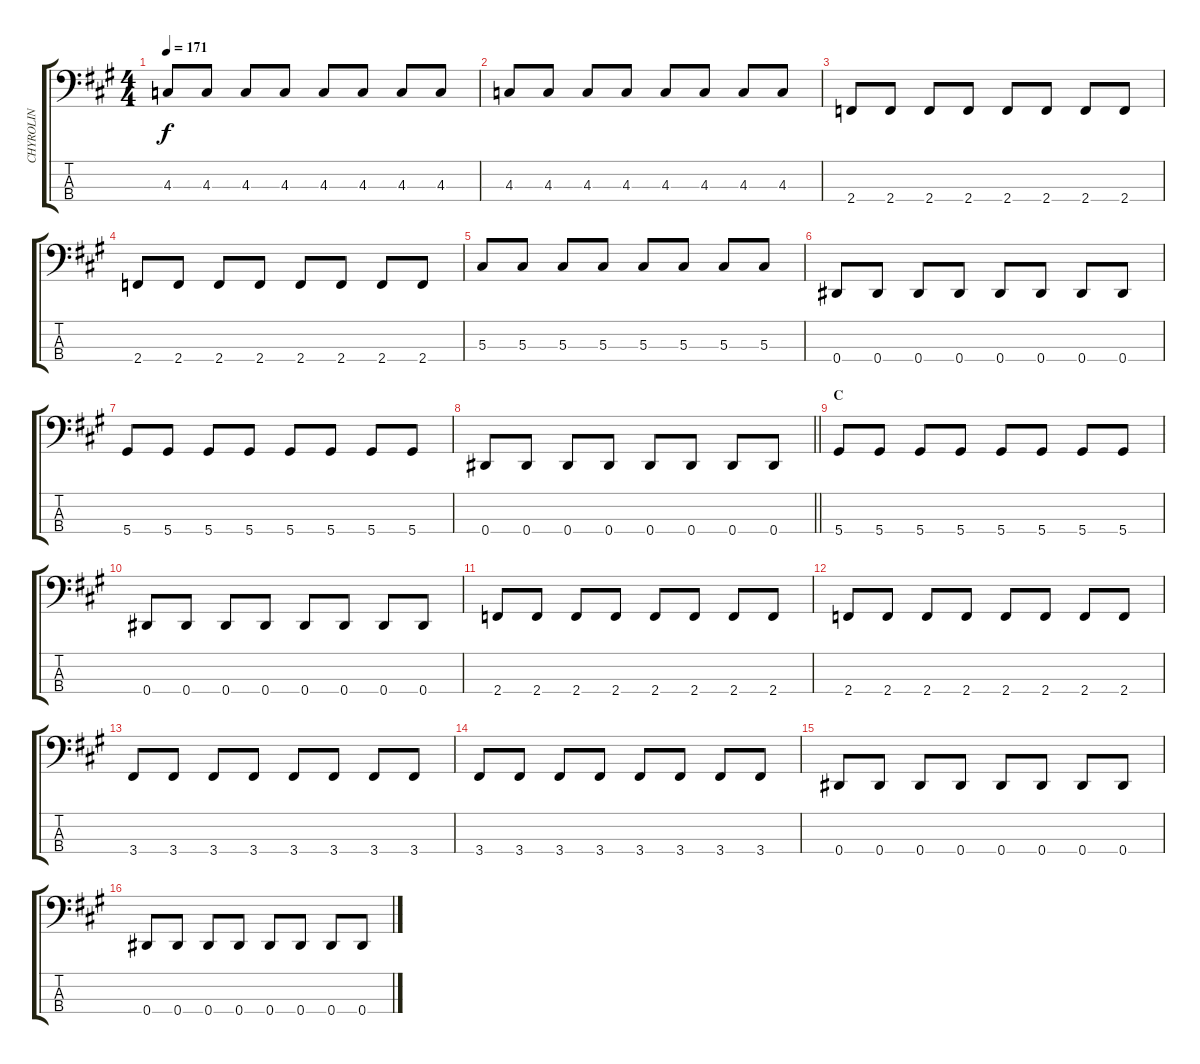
\track ("CHYROLIN" "CHYROLIN") {instrument electricbasspick}
\staff {score tabs}
\tuning (Gb2 Db2 Ab1 Eb1) {hide}
\ts (4 4)
\tempo 171
\clef f4
\ks a
4.3.8{dy f} 4.3.8 4.3.8 4.3.8 4.3.8 4.3.8 4.3.8 4.3.8 |
4.3.8 4.3.8 4.3.8 4.3.8 4.3.8 4.3.8 4.3.8 4.3.8 |
2.4.8 2.4.8 2.4.8 2.4.8 2.4.8 2.4.8 2.4.8 2.4.8 |
2.4.8 2.4.8 2.4.8 2.4.8 2.4.8 2.4.8 2.4.8 2.4.8 |
5.3.8 5.3.8 5.3.8 5.3.8 5.3.8 5.3.8 5.3.8 5.3.8 |
0.4.8 0.4.8 0.4.8 0.4.8 0.4.8 0.4.8 0.4.8 0.4.8 |
5.4.8 5.4.8 5.4.8 5.4.8 5.4.8 5.4.8 5.4.8 5.4.8 |
\barLineRight lightlight
0.4.8 0.4.8 0.4.8 0.4.8 0.4.8 0.4.8 0.4.8 0.4.8 |
\section ("" "C")
5.4.8 5.4.8 5.4.8 5.4.8 5.4.8 5.4.8 5.4.8 5.4.8 |
0.4.8 0.4.8 0.4.8 0.4.8 0.4.8 0.4.8 0.4.8 0.4.8 |
2.4.8 2.4.8 2.4.8 2.4.8 2.4.8 2.4.8 2.4.8 2.4.8 |
2.4.8 2.4.8 2.4.8 2.4.8 2.4.8 2.4.8 2.4.8 2.4.8 |
3.4.8 3.4.8 3.4.8 3.4.8 3.4.8 3.4.8 3.4.8 3.4.8 |
3.4.8 3.4.8 3.4.8 3.4.8 3.4.8 3.4.8 3.4.8 3.4.8 |
0.4.8 0.4.8 0.4.8 0.4.8 0.4.8 0.4.8 0.4.8 0.4.8 |
0.4.8 0.4.8 0.4.8 0.4.8 0.4.8 0.4.8 0.4.8 0.4.8
